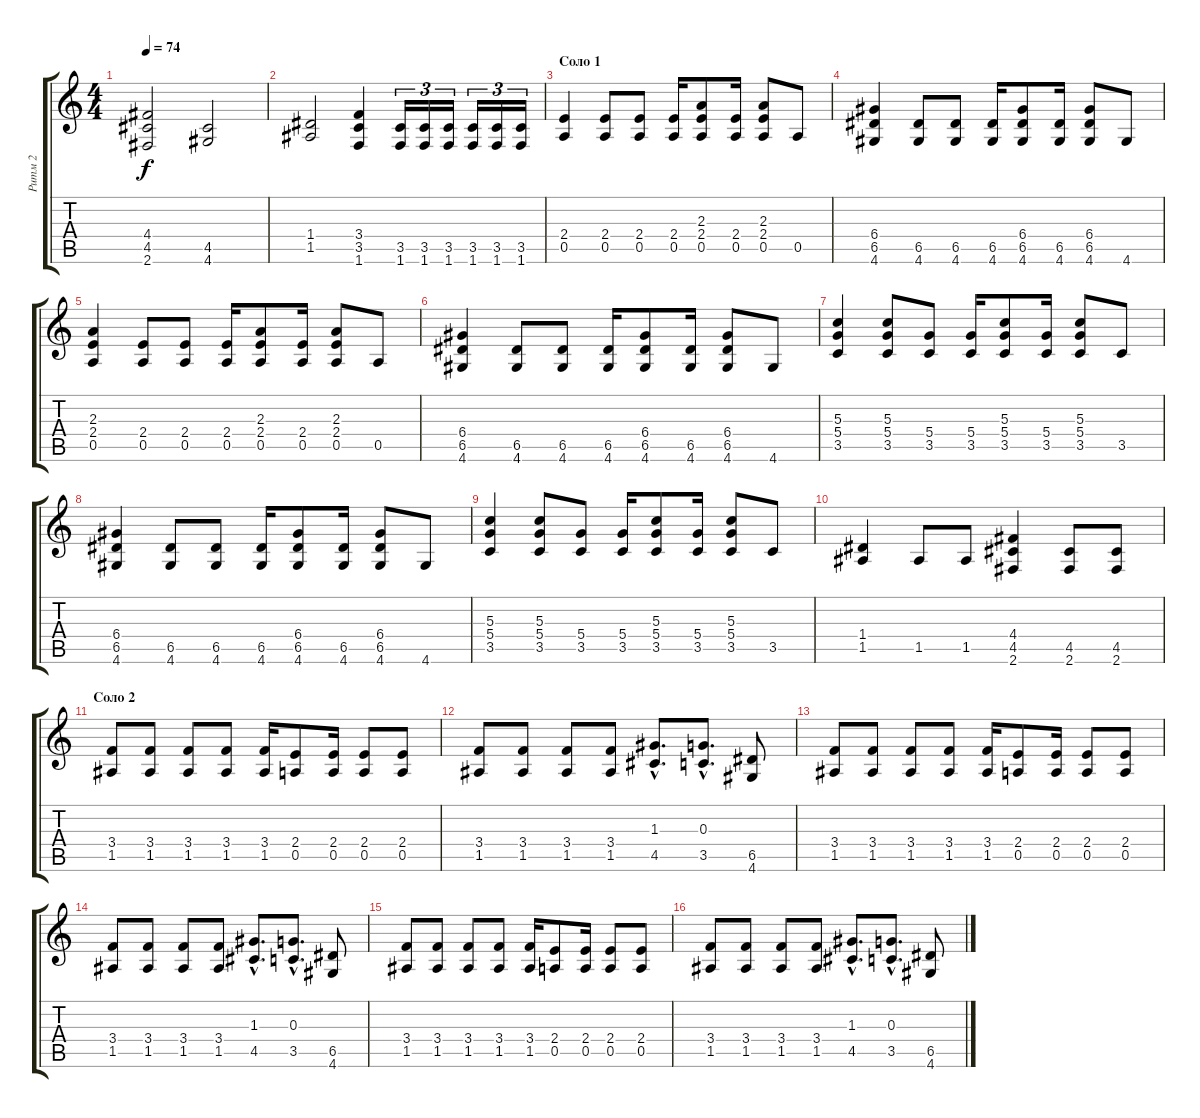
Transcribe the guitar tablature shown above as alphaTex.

\track ("Ритм 2" "Ритм 2") {instrument overdrivenguitar}
\staff {score tabs}
\tuning (E4 B3 G3 D3 A2 E2) {hide}
\ts (4 4)
\tempo 74
\clef g2
\ks c
(4.4 4.5 2.6).2{dy f} (4.5 4.6).2 |
(1.4 1.5).2 (3.4 3.5 1.6).4 (3.5 1.6).16{tu (3 2)} (3.5 1.6).16{tu (3 2)} (3.5 1.6).16{tu (3 2)} (3.5 1.6).16{tu (3 2)} (3.5 1.6).16{tu (3 2)} (3.5 1.6).16{tu (3 2)} |
\section ("" "Соло 1")
(2.4 0.5).4 (2.4 0.5).8 (2.4 0.5).8 (2.4 0.5).16 (2.3 2.4 0.5).8 (2.4 0.5).16 (2.3 2.4 0.5).8 0.5.8 |
(6.4 6.5 4.6).4 (6.5 4.6).8 (6.5 4.6).8 (6.5 4.6).16 (6.4 6.5 4.6).8 (6.5 4.6).16 (6.4 6.5 4.6).8 4.6.8 |
(2.3 2.4 0.5).4 (2.4 0.5).8 (2.4 0.5).8 (2.4 0.5).16 (2.3 2.4 0.5).8 (2.4 0.5).16 (2.3 2.4 0.5).8 0.5.8 |
(6.4 6.5 4.6).4 (6.5 4.6).8 (6.5 4.6).8 (6.5 4.6).16 (6.4 6.5 4.6).8 (6.5 4.6).16 (6.4 6.5 4.6).8 4.6.8 |
(5.3 5.4 3.5).4 (5.3 5.4 3.5).8 (5.4 3.5).8 (5.4 3.5).16 (5.3 5.4 3.5).8 (5.4 3.5).16 (5.3 5.4 3.5).8 3.5.8 |
(6.4 6.5 4.6).4 (6.5 4.6).8 (6.5 4.6).8 (6.5 4.6).16 (6.4 6.5 4.6).8 (6.5 4.6).16 (6.4 6.5 4.6).8 4.6.8 |
(5.3 5.4 3.5).4 (5.3 5.4 3.5).8 (5.4 3.5).8 (5.4 3.5).16 (5.3 5.4 3.5).8 (5.4 3.5).16 (5.3 5.4 3.5).8 3.5.8 |
(1.4 1.5).4 1.5.8 1.5.8 (4.4 4.5 2.6).4 (4.5 2.6).8 (4.5 2.6).8 |
\section ("" "Соло 2")
(3.4 1.5).8 (3.4 1.5).8 (3.4 1.5).8 (3.4 1.5).8 (3.4 1.5).16 (2.4 0.5).8 (2.4 0.5).16 (2.4 0.5).8 (2.4 0.5).8 |
(3.4 1.5).8 (3.4 1.5).8 (3.4 1.5).8 (3.4 1.5).8 (1.3{hac} 4.5{hac}).8{d} (0.3{hac} 3.5{hac}).8{d} (6.5 4.6).8 |
(3.4 1.5).8 (3.4 1.5).8 (3.4 1.5).8 (3.4 1.5).8 (3.4 1.5).16 (2.4 0.5).8 (2.4 0.5).16 (2.4 0.5).8 (2.4 0.5).8 |
(3.4 1.5).8 (3.4 1.5).8 (3.4 1.5).8 (3.4 1.5).8 (1.3{hac} 4.5{hac}).8{d} (0.3{hac} 3.5{hac}).8{d} (6.5 4.6).8 |
(3.4 1.5).8 (3.4 1.5).8 (3.4 1.5).8 (3.4 1.5).8 (3.4 1.5).16 (2.4 0.5).8 (2.4 0.5).16 (2.4 0.5).8 (2.4 0.5).8 |
(3.4 1.5).8 (3.4 1.5).8 (3.4 1.5).8 (3.4 1.5).8 (1.3{hac} 4.5{hac}).8{d} (0.3{hac} 3.5{hac}).8{d} (6.5 4.6).8
